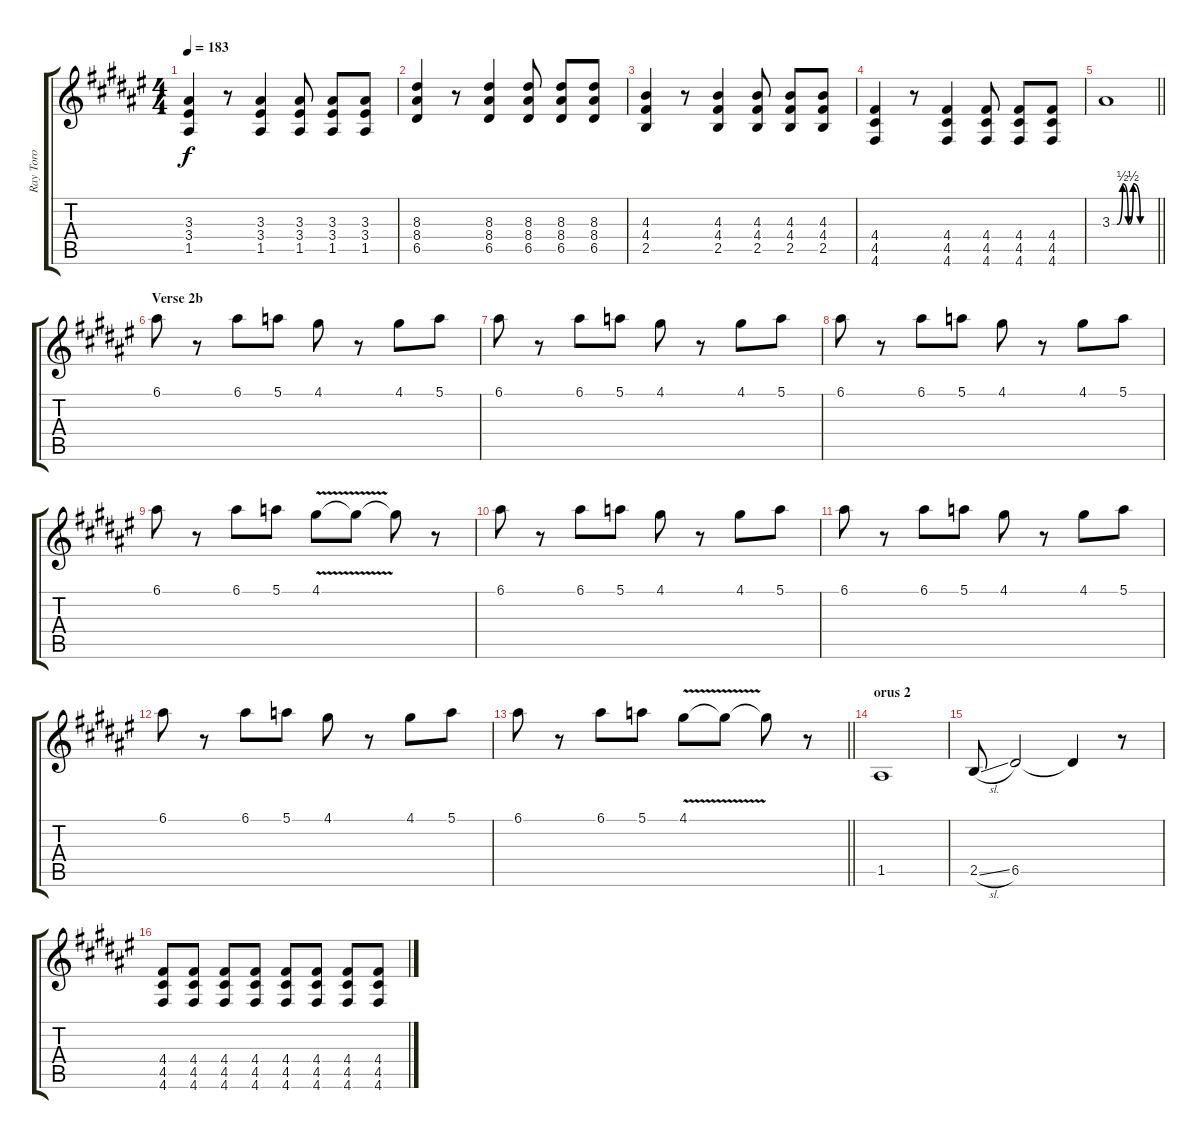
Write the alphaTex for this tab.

\track ("Ray Toro" "Ray Toro") {instrument distortionguitar}
\staff {score tabs}
\tuning (E4 B3 G3 D3 A2 D2) {hide}
\ts (4 4)
\tempo 183
\clef g2
\ks d#minor
(3.3 3.4 1.5).4{dy f} r.8 (3.3 3.4 1.5).4 (3.3 3.4 1.5).8 (3.3 3.4 1.5).8 (3.3 3.4 1.5).8 |
(8.3 8.4 6.5).4 r.8 (8.3 8.4 6.5).4 (8.3 8.4 6.5).8 (8.3 8.4 6.5).8 (8.3 8.4 6.5).8 |
(4.3 4.4 2.5).4 r.8 (4.3 4.4 2.5).4 (4.3 4.4 2.5).8 (4.3 4.4 2.5).8 (4.3 4.4 2.5).8 |
(4.4 4.5 4.6).4 r.8 (4.4 4.5 4.6).4 (4.4 4.5 4.6).8 (4.4 4.5 4.6).8 (4.4 4.5 4.6).8 |
\barLineRight lightlight
3.3{be (custom 0 0 7 0 15 2 23 0 30 2 40 0 50 0 60 0)}.1 |
\section ("" "Verse 2b")
6.1.8 r.8 6.1.8 5.1.8 4.1.8 r.8 4.1.8 5.1.8 |
6.1.8 r.8 6.1.8 5.1.8 4.1.8 r.8 4.1.8 5.1.8 |
6.1.8 r.8 6.1.8 5.1.8 4.1.8 r.8 4.1.8 5.1.8 |
6.1.8 r.8 6.1.8 5.1.8 4.1{v}.8 4.1{t}.8 4.1{t}.8 r.8 |
6.1.8 r.8 6.1.8 5.1.8 4.1.8 r.8 4.1.8 5.1.8 |
6.1.8 r.8 6.1.8 5.1.8 4.1.8 r.8 4.1.8 5.1.8 |
6.1.8 r.8 6.1.8 5.1.8 4.1.8 r.8 4.1.8 5.1.8 |
\barLineRight lightlight
6.1.8 r.8 6.1.8 5.1.8 4.1{v}.8 4.1{t}.8 4.1{t}.8 r.8 |
\section ("" "orus 2")
1.5.1{instrument electricguitarclean} |
2.5{sl}.8 6.5.2 6.5{t}.4 r.8 |
(4.4 4.5 4.6).8{instrument distortionguitar} (4.4 4.5 4.6).8 (4.4 4.5 4.6).8 (4.4 4.5 4.6).8 (4.4 4.5 4.6).8 (4.4 4.5 4.6).8 (4.4 4.5 4.6).8 (4.4 4.5 4.6).8
